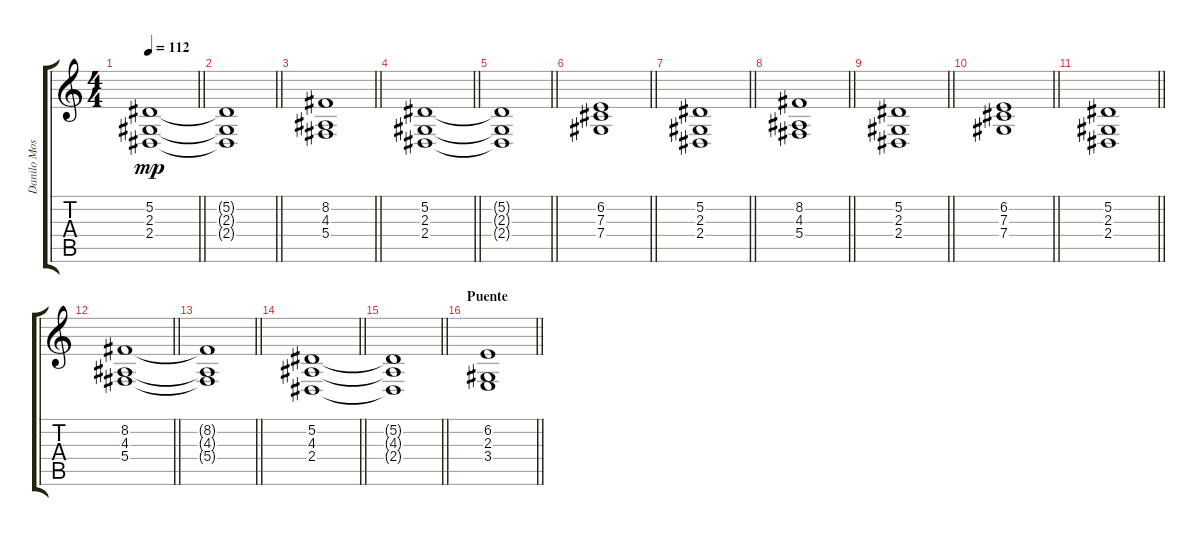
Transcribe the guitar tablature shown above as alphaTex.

\track ("Danilo Moschen" "Danilo Mos") {instrument stringensemble1}
\staff {score tabs}
\tuning (Eb4 Bb3 Gb3 Db3 Ab2 Eb2) {hide}
\ts (4 4)
\tempo 112
\clef g2
\barLineRight lightlight
\ks c
(5.2{t} 2.3{t} 2.4{t}).1{dy mp} |
\barLineRight lightlight
(5.2{t} 2.3{t} 2.4{t}).1 |
\barLineRight lightlight
(8.2 4.3 5.4).1 |
\barLineRight lightlight
(5.2 2.3 2.4).1 |
\barLineRight lightlight
(5.2{t} 2.3{t} 2.4{t}).1 |
\barLineRight lightlight
(6.2 7.3 7.4).1 |
\barLineRight lightlight
(5.2 2.3 2.4).1 |
\barLineRight lightlight
(8.2 4.3 5.4).1 |
\barLineRight lightlight
(5.2 2.3 2.4).1 |
\barLineRight lightlight
(6.2 7.3 7.4).1 |
\barLineRight lightlight
(5.2 2.3 2.4).1 |
\barLineRight lightlight
(8.2 4.3 5.4).1 |
\barLineRight lightlight
(8.2{t} 4.3{t} 5.4{t}).1 |
\barLineRight lightlight
(5.2 4.3 2.4).1 |
\barLineRight lightlight
(5.2{t} 4.3{t} 2.4{t}).1 |
\section ("" "Puente")
\barLineRight lightlight
(6.2 2.3 3.4).1
